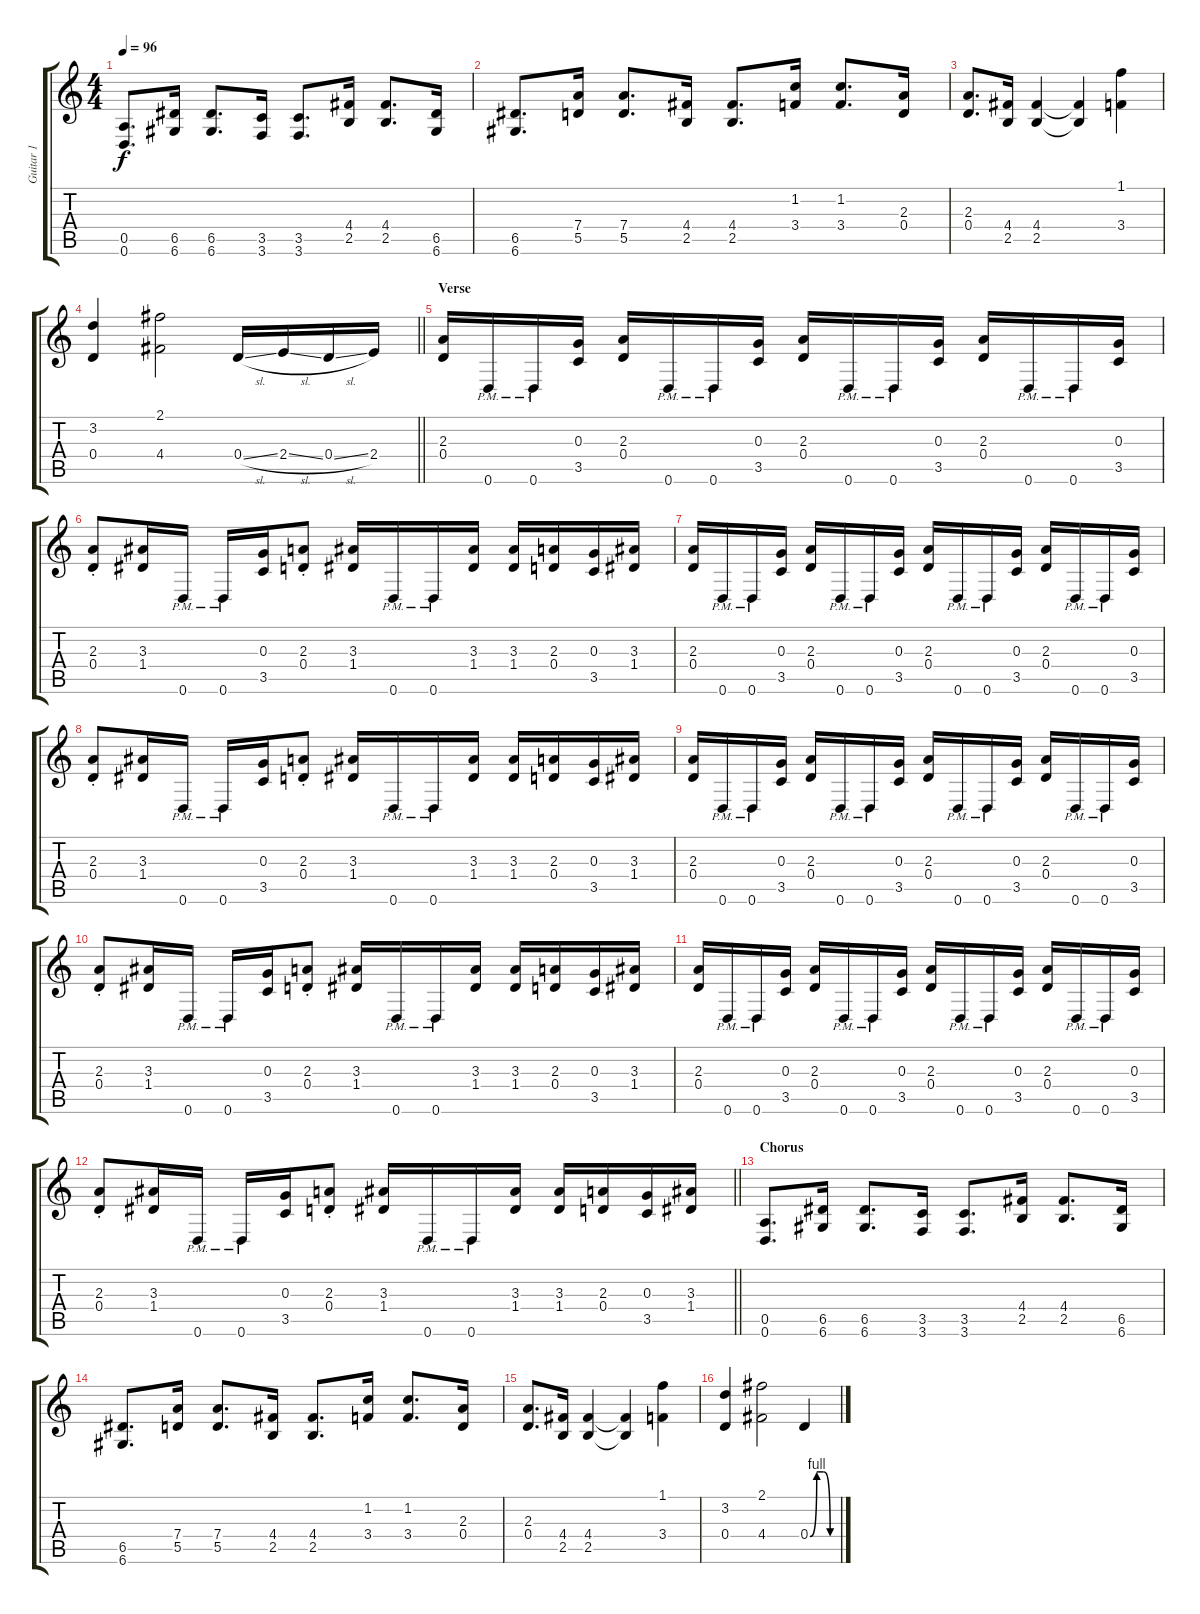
\track ("Guitar 1" "Guitar 1") {instrument distortionguitar}
\staff {score tabs}
\tuning (E4 B3 G3 D3 A2 D2) {hide}
\ts (4 4)
\tempo 96
\clef g2
\ks c
(0.5 0.6).8{d dy f} (6.5 6.6).16 (6.5 6.6).8{d} (3.5 3.6).16 (3.5 3.6).8{d} (4.4 2.5).16 (4.4 2.5).8{d} (6.5 6.6).16 |
(6.5 6.6).8{d} (7.4 5.5).16 (7.4 5.5).8{d} (4.4 2.5).16 (4.4 2.5).8{d} (1.2 3.4).16 (1.2 3.4).8{d} (2.3 0.4).16 |
(2.3 0.4).8{d} (4.4 2.5).16 (4.4 2.5).4 (4.4{t} 2.5{t}).4 (1.1 3.4).4 |
\barLineRight lightlight
(3.2 0.4).4 (2.1 4.4).2 0.4{sl}.16 2.4{sl}.16 0.4{sl}.16 2.4.16 |
\section ("" "Verse")
(2.3 0.4).16{instrument distortionguitar} 0.6{pm}.16 0.6{pm}.16 (0.3 3.5).16 (2.3 0.4).16 0.6{pm}.16 0.6{pm}.16 (0.3 3.5).16 (2.3 0.4).16 0.6{pm}.16 0.6{pm}.16 (0.3 3.5).16 (2.3 0.4).16 0.6{pm}.16 0.6{pm}.16 (0.3 3.5).16 |
(2.3{st} 0.4{st}).8 (3.3 1.4).16 0.6{pm}.16 0.6{pm}.16 (0.3 3.5).16 (2.3{st} 0.4{st}).8 (3.3 1.4).16 0.6{pm}.16 0.6{pm}.16 (3.3 1.4).16 (3.3 1.4).16 (2.3 0.4).16 (0.3 3.5).16 (3.3 1.4).16 |
(2.3 0.4).16 0.6{pm}.16 0.6{pm}.16 (0.3 3.5).16 (2.3 0.4).16 0.6{pm}.16 0.6{pm}.16 (0.3 3.5).16 (2.3 0.4).16 0.6{pm}.16 0.6{pm}.16 (0.3 3.5).16 (2.3 0.4).16 0.6{pm}.16 0.6{pm}.16 (0.3 3.5).16 |
(2.3{st} 0.4{st}).8 (3.3 1.4).16 0.6{pm}.16 0.6{pm}.16 (0.3 3.5).16 (2.3{st} 0.4{st}).8 (3.3 1.4).16 0.6{pm}.16 0.6{pm}.16 (3.3 1.4).16 (3.3 1.4).16 (2.3 0.4).16 (0.3 3.5).16 (3.3 1.4).16 |
(2.3 0.4).16 0.6{pm}.16 0.6{pm}.16 (0.3 3.5).16 (2.3 0.4).16 0.6{pm}.16 0.6{pm}.16 (0.3 3.5).16 (2.3 0.4).16 0.6{pm}.16 0.6{pm}.16 (0.3 3.5).16 (2.3 0.4).16 0.6{pm}.16 0.6{pm}.16 (0.3 3.5).16 |
(2.3{st} 0.4{st}).8 (3.3 1.4).16 0.6{pm}.16 0.6{pm}.16 (0.3 3.5).16 (2.3{st} 0.4{st}).8 (3.3 1.4).16 0.6{pm}.16 0.6{pm}.16 (3.3 1.4).16 (3.3 1.4).16 (2.3 0.4).16 (0.3 3.5).16 (3.3 1.4).16 |
(2.3 0.4).16 0.6{pm}.16 0.6{pm}.16 (0.3 3.5).16 (2.3 0.4).16 0.6{pm}.16 0.6{pm}.16 (0.3 3.5).16 (2.3 0.4).16 0.6{pm}.16 0.6{pm}.16 (0.3 3.5).16 (2.3 0.4).16 0.6{pm}.16 0.6{pm}.16 (0.3 3.5).16 |
\barLineRight lightlight
(2.3{st} 0.4{st}).8 (3.3 1.4).16 0.6{pm}.16 0.6{pm}.16 (0.3 3.5).16 (2.3{st} 0.4{st}).8 (3.3 1.4).16 0.6{pm}.16 0.6{pm}.16 (3.3 1.4).16 (3.3 1.4).16 (2.3 0.4).16 (0.3 3.5).16 (3.3 1.4).16 |
\section ("" "Chorus")
(0.5 0.6).8{d} (6.5 6.6).16 (6.5 6.6).8{d} (3.5 3.6).16 (3.5 3.6).8{d} (4.4 2.5).16 (4.4 2.5).8{d} (6.5 6.6).16 |
(6.5 6.6).8{d} (7.4 5.5).16 (7.4 5.5).8{d} (4.4 2.5).16 (4.4 2.5).8{d} (1.2 3.4).16 (1.2 3.4).8{d} (2.3 0.4).16 |
(2.3 0.4).8{d} (4.4 2.5).16 (4.4 2.5).4 (4.4{t} 2.5{t}).4 (1.1 3.4).4 |
(3.2 0.4).4 (2.1 4.4).2 0.4{be (custom 0 0 15 4 30 4 45 0 60 0)}.4
